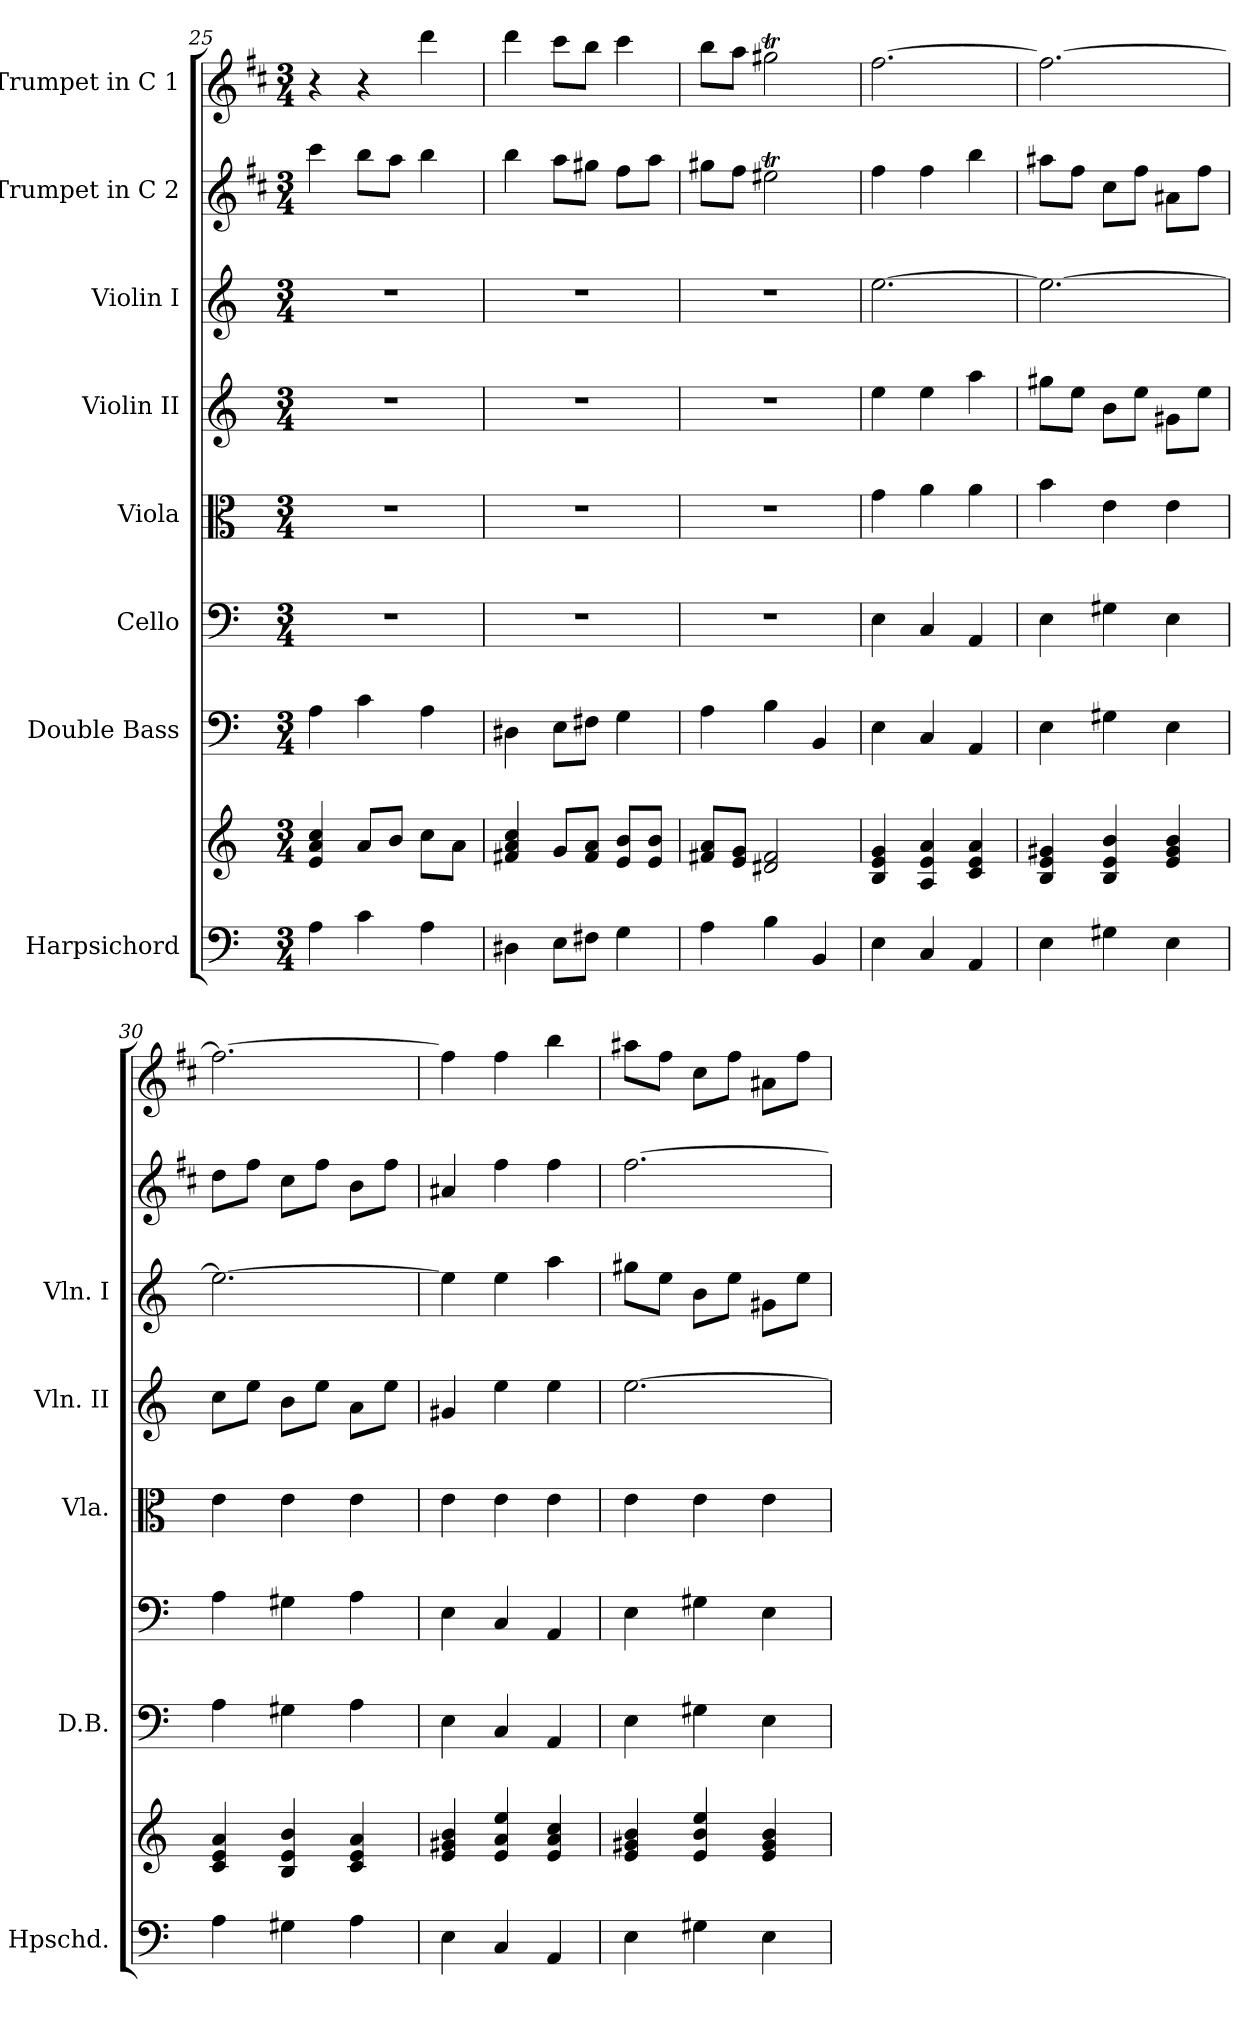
**kern	**kern	**kern	**kern	**kern	**kern	**kern	**kern	**kern
*part8	*part8	*part7	*part6	*part5	*part4	*part3	*part2	*part1
*staff9	*staff8	*staff7	*staff6	*staff5	*staff4	*staff3	*staff2	*staff1
*I"Harpsichord	*	*I"Double Bass	*I"Cello	*I"Viola	*I"Violin II	*I"Violin I	*I"Trumpet in C 2	*I"Trumpet in C 1
*I'Hpschd.	*	*I'D.B.	*	*I'Vla.	*I'Vln. II	*I'Vln. I	*	*
*clefF4	*clefG2	*clefF4	*clefF4	*clefC3	*clefG2	*clefG2	*clefG2	*clefG2
*	*	*ITrd7c12	*	*	*	*	*ITrd1c2	*ITrd1c2
*k[]	*k[]	*k[]	*k[]	*k[]	*k[]	*k[]	*k[]	*k[]
*M3/4	*M3/4	*M3/4	*M3/4	*M3/4	*M3/4	*M3/4	*M3/4	*M3/4
=25	=25	=25	=25	=25	=25	=25	=25	=25
4A\	4e/ 4a/ 4cc/	4AA\	2.r	2.r	2.r	2.r	4bb\	4r
4c\	8a/L	4C\	.	.	.	.	8aa\L	4r
.	8b/J	.	.	.	.	.	8gg\J	.
4A\	8cc\L	4AA\	.	.	.	.	4aa\	4ccc\
.	8a\J	.	.	.	.	.	.	.
!!LO:PB:g=z
=26	=26	=26	=26	=26	=26	=26	=26	=26
4D#X\	4f#X/ 4a/ 4cc/	4DD#X\	2.r	2.r	2.r	2.r	4aa\	4ccc\
8E\L	8g/L	8EE\L	.	.	.	.	8gg\L	8bb\L
8F#X\J	8f#/ 8a/J	8FF#X\J	.	.	.	.	8ff#X\J	8aa\J
4G\	8e/ 8b/L	4GG\	.	.	.	.	8ee\L	4bb\
.	8e/ 8b/J	.	.	.	.	.	8gg\J	.
!!LO:PB:g=z
=27	=27	=27	=27	=27	=27	=27	=27	=27
4A\	8f#X/ 8a/L	4AA\	2.r	2.r	2.r	2.r	8ff#X\L	8aa\L
.	8e/ 8g/J	.	.	.	.	.	8ee\J	8gg\J
4B\	2d#X/ 2f#/	4BB\	.	.	.	.	2dd#Xt\	2ff#Xt\
4BB/	.	4BBB/	.	.	.	.	.	.
=28	=28	=28	=28	=28	=28	=28	=28	=28
4E\	4B/ 4e/ 4g/	4EE\	4E\	4g\	4ee\	[2.ee\	4ee\	[2.ee\
4C/	4A/ 4e/ 4a/	4CC/	4C/	4a\	4ee\	.	4ee\	.
4AA/	4c/ 4e/ 4a/	4AAA/	4AA/	4a\	4aa\	.	4aa\	.
=29	=29	=29	=29	=29	=29	=29	=29	=29
4E\	4B/ 4e/ 4g#X/	4EE\	4E\	4b\	8gg#X\L	2.ee\_	8gg#X\L	2.ee\_
.	.	.	.	.	8ee\J	.	8ee\J	.
4G#X\	4B/ 4e/ 4b/	4GG#X\	4G#X\	4e\	8b\L	.	8b\L	.
.	.	.	.	.	8ee\J	.	8ee\J	.
4E\	4e/ 4g#/ 4b/	4EE\	4E\	4e\	8g#X\L	.	8g#X\L	.
.	.	.	.	.	8ee\J	.	8ee\J	.
=30	=30	=30	=30	=30	=30	=30	=30	=30
4A\	4c/ 4e/ 4a/	4AA\	4A\	4e\	8cc\L	2.ee\_	8cc\L	2.ee\_
.	.	.	.	.	8ee\J	.	8ee\J	.
4G#X\	4B/ 4e/ 4b/	4GG#X\	4G#X\	4e\	8b\L	.	8b\L	.
.	.	.	.	.	8ee\J	.	8ee\J	.
4A\	4c/ 4e/ 4a/	4AA\	4A\	4e\	8a\L	.	8a\L	.
.	.	.	.	.	8ee\J	.	8ee\J	.
=31	=31	=31	=31	=31	=31	=31	=31	=31
4E\	4e/ 4g#X/ 4b/	4EE\	4E\	4e\	4g#X/	4ee\]	4g#X/	4ee\]
4C/	4e/ 4a/ 4ee/	4CC/	4C/	4e\	4ee\	4ee\	4ee\	4ee\
4AA/	4e/ 4a/ 4cc/	4AAA/	4AA/	4e\	4ee\	4aa\	4ee\	4aa\
=32	=32	=32	=32	=32	=32	=32	=32	=32
4E\	4e/ 4g#X/ 4b/	4EE\	4E\	4e\	[2.ee\	8gg#X\L	[2.ee\	8gg#X\L
.	.	.	.	.	.	8ee\J	.	8ee\J
4G#X\	4e/ 4b/ 4ee/	4GG#X\	4G#X\	4e\	.	8b\L	.	8b\L
.	.	.	.	.	.	8ee\J	.	8ee\J
4E\	4e/ 4g#/ 4b/	4EE\	4E\	4e\	.	8g#X\L	.	8g#X\L
.	.	.	.	.	.	8ee\J	.	8ee\J
=	=	=	=	=	=	=	=	=
*-	*-	*-	*-	*-	*-	*-	*-	*-
